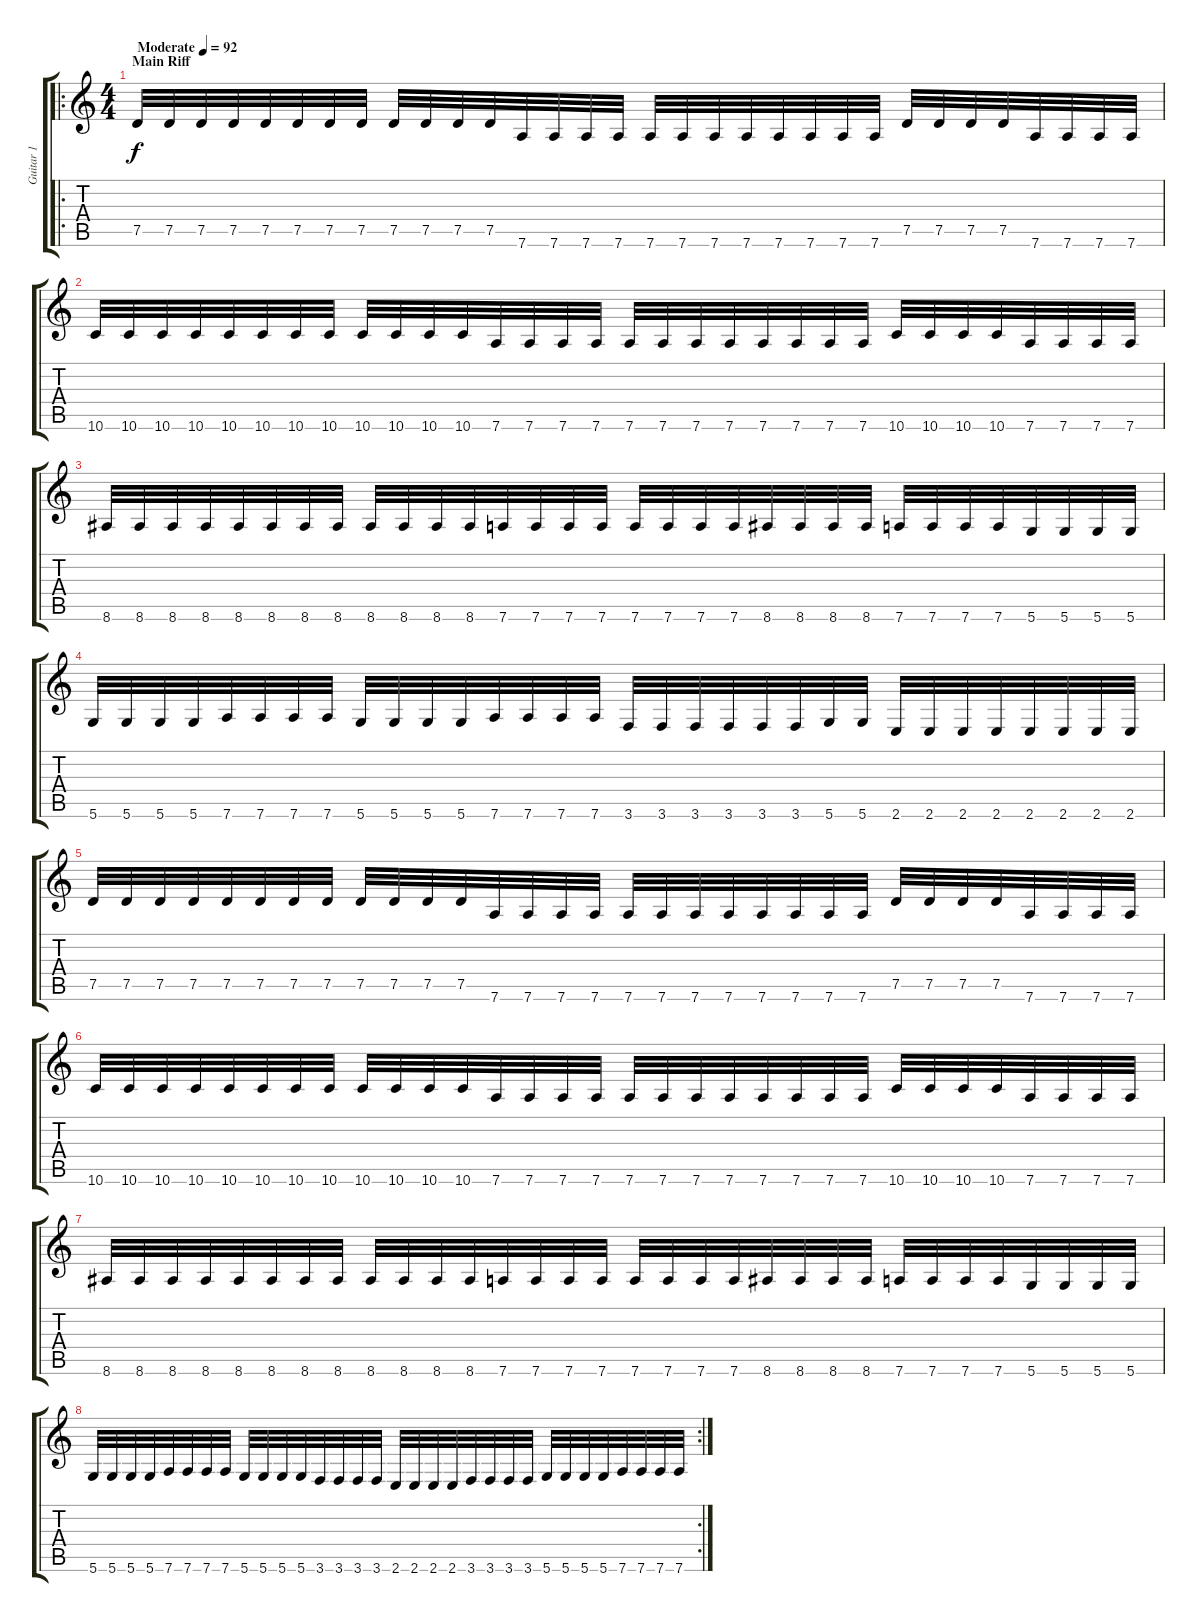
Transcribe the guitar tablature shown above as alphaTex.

\track ("Guitar 1" "Guitar 1") {instrument distortionguitar}
\staff {score tabs}
\tuning (D4 A3 F3 C3 G2 D2) {hide}
\ro
\ts (4 4)
\section ("" "Main Riff")
\tempo (92 "Moderate")
\clef g2
\ks c
7.5.32{dy f instrument distortionguitar} 7.5.32 7.5.32 7.5.32 7.5.32 7.5.32 7.5.32 7.5.32 7.5.32 7.5.32 7.5.32 7.5.32 7.6.32 7.6.32 7.6.32 7.6.32 7.6.32 7.6.32 7.6.32 7.6.32 7.6.32 7.6.32 7.6.32 7.6.32 7.5.32 7.5.32 7.5.32 7.5.32 7.6.32 7.6.32 7.6.32 7.6.32 |
10.6.32 10.6.32 10.6.32 10.6.32 10.6.32 10.6.32 10.6.32 10.6.32 10.6.32 10.6.32 10.6.32 10.6.32 7.6.32 7.6.32 7.6.32 7.6.32 7.6.32 7.6.32 7.6.32 7.6.32 7.6.32 7.6.32 7.6.32 7.6.32 10.6.32 10.6.32 10.6.32 10.6.32 7.6.32 7.6.32 7.6.32 7.6.32 |
8.6.32 8.6.32 8.6.32 8.6.32 8.6.32 8.6.32 8.6.32 8.6.32 8.6.32 8.6.32 8.6.32 8.6.32 7.6.32 7.6.32 7.6.32 7.6.32 7.6.32 7.6.32 7.6.32 7.6.32 8.6.32 8.6.32 8.6.32 8.6.32 7.6.32 7.6.32 7.6.32 7.6.32 5.6.32 5.6.32 5.6.32 5.6.32 |
5.6.32 5.6.32 5.6.32 5.6.32 7.6.32 7.6.32 7.6.32 7.6.32 5.6.32 5.6.32 5.6.32 5.6.32 7.6.32 7.6.32 7.6.32 7.6.32 3.6.32 3.6.32 3.6.32 3.6.32 3.6.32 3.6.32 5.6.32 5.6.32 2.6.32 2.6.32 2.6.32 2.6.32 2.6.32 2.6.32 2.6.32 2.6.32 |
7.5.32 7.5.32 7.5.32 7.5.32 7.5.32 7.5.32 7.5.32 7.5.32 7.5.32 7.5.32 7.5.32 7.5.32 7.6.32 7.6.32 7.6.32 7.6.32 7.6.32 7.6.32 7.6.32 7.6.32 7.6.32 7.6.32 7.6.32 7.6.32 7.5.32 7.5.32 7.5.32 7.5.32 7.6.32 7.6.32 7.6.32 7.6.32 |
10.6.32 10.6.32 10.6.32 10.6.32 10.6.32 10.6.32 10.6.32 10.6.32 10.6.32 10.6.32 10.6.32 10.6.32 7.6.32 7.6.32 7.6.32 7.6.32 7.6.32 7.6.32 7.6.32 7.6.32 7.6.32 7.6.32 7.6.32 7.6.32 10.6.32 10.6.32 10.6.32 10.6.32 7.6.32 7.6.32 7.6.32 7.6.32 |
8.6.32 8.6.32 8.6.32 8.6.32 8.6.32 8.6.32 8.6.32 8.6.32 8.6.32 8.6.32 8.6.32 8.6.32 7.6.32 7.6.32 7.6.32 7.6.32 7.6.32 7.6.32 7.6.32 7.6.32 8.6.32 8.6.32 8.6.32 8.6.32 7.6.32 7.6.32 7.6.32 7.6.32 5.6.32 5.6.32 5.6.32 5.6.32 |
\rc 2
5.6.32 5.6.32 5.6.32 5.6.32 7.6.32 7.6.32 7.6.32 7.6.32 5.6.32 5.6.32 5.6.32 5.6.32 3.6.32 3.6.32 3.6.32 3.6.32 2.6.32 2.6.32 2.6.32 2.6.32 3.6.32 3.6.32 3.6.32 3.6.32 5.6.32 5.6.32 5.6.32 5.6.32 7.6.32 7.6.32 7.6.32 7.6.32
